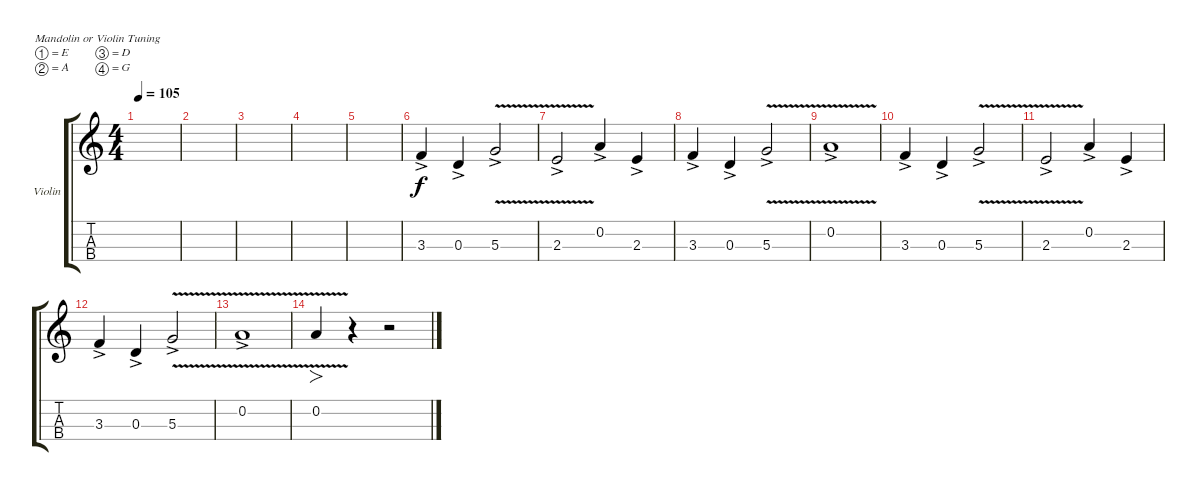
\bracketExtendMode groupsimilarinstruments
\firstSystemTrackNameOrientation horizontal
\otherSystemsTrackNameOrientation horizontal
\track ("Violin" "Violin") {instrument violin}
\staff {score tabs}
\tuning (E5 A4 D4 G3)
\ts (4 4)
\tempo 105
\clef g2
\scale
0.333333
\ks c
|
\scale
0.333333 |
\scale
0.333333 |
\scale
0.333333 |
\scale
0.333333 |
\scale
0.333333 3.3{ac}.4 0.3{ac}.4 5.3{v ac}.2 |
\scale
0.333333 2.3{v ac}.2 0.2{ac}.4 2.3{ac}.4 |
\scale
0.333333 3.3{ac}.4 0.3{ac}.4 5.3{v ac}.2 |
\scale
0.333333 0.2{v ac}.1 |
\scale
0.333333 3.3{ac}.4 0.3{ac}.4 5.3{v ac}.2 |
\scale
0.333333 2.3{v ac}.2 0.2{ac}.4 2.3{ac}.4 |
\scale
0.333333 3.3{ac}.4 0.3{ac}.4 5.3{v ac}.2 |
\scale
0.333333 0.2{v ac}.1 |
\scale
0.333333 0.2{v}.4{fo} r.4 r.2 |
\scale
0.333333 |
\scale
0.333333
